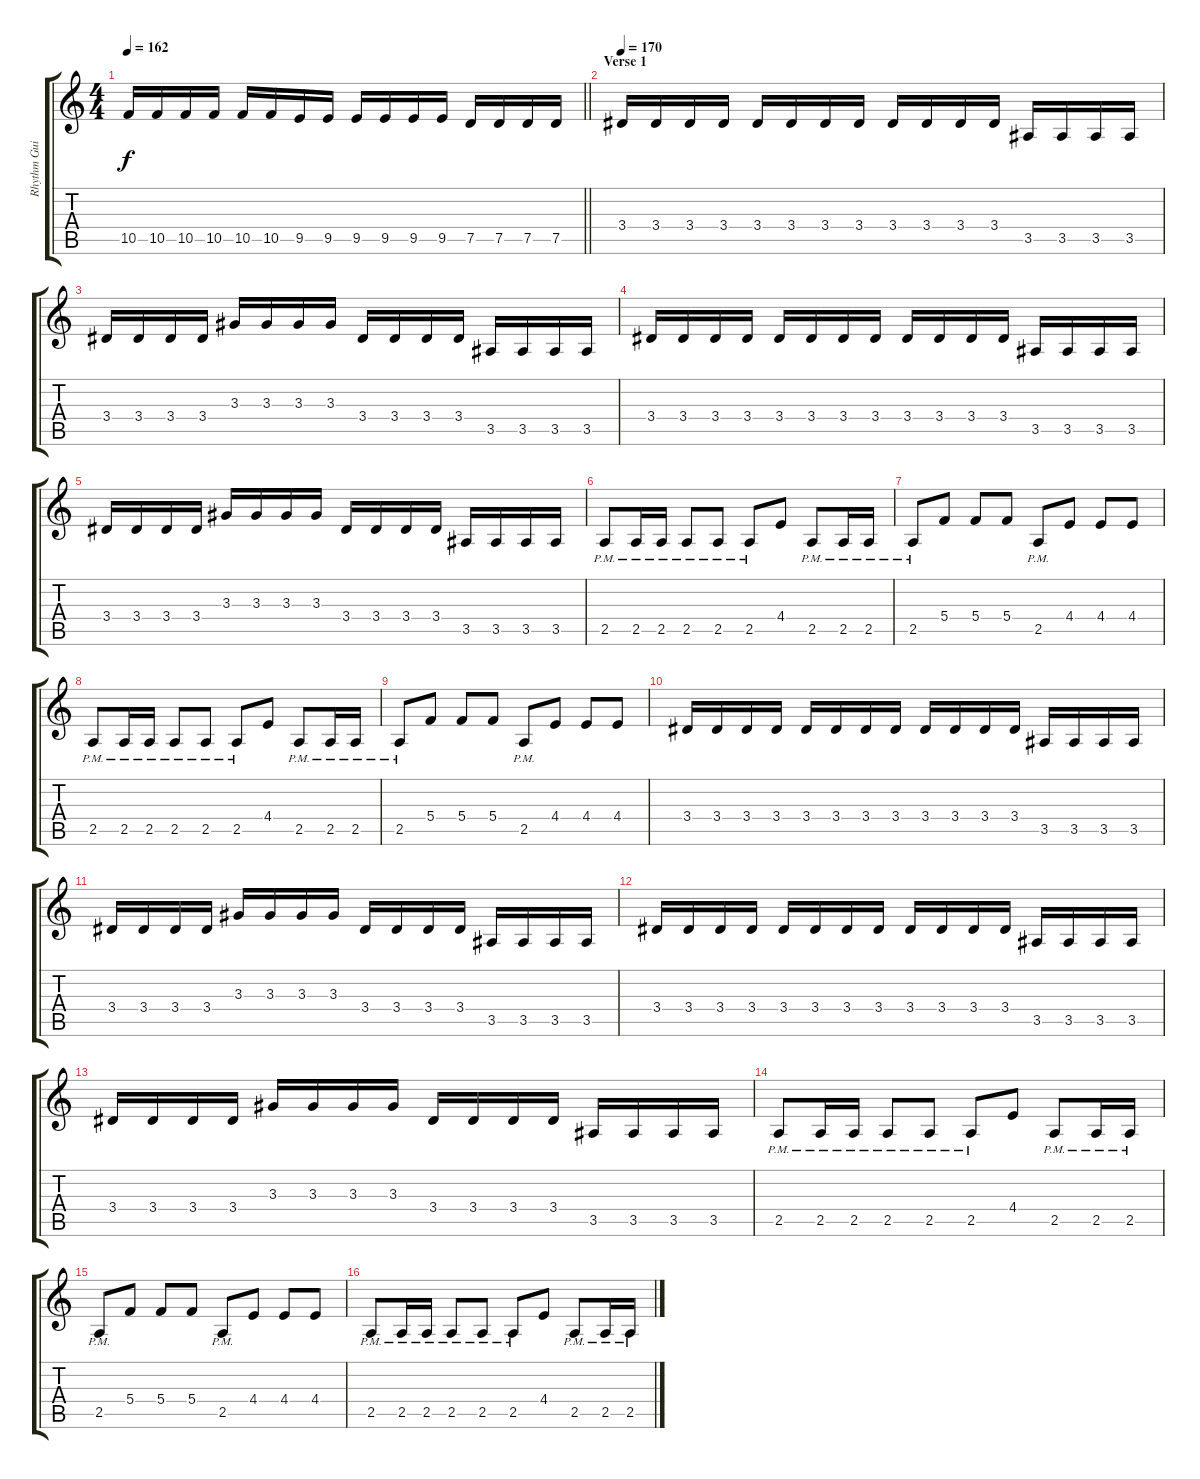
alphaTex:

\track ("Rhythm Guitar" "Rhythm Gui") {instrument distortionguitar}
\staff {score tabs}
\tuning (D4 A3 F3 C3 G2 D2) {hide}
\ts (4 4)
\tempo 162
\clef g2
\barLineRight lightlight
\ks c
10.5.16{dy f} 10.5.16 10.5.16 10.5.16 10.5.16 10.5.16 9.5.16 9.5.16 9.5.16 9.5.16 9.5.16 9.5.16 7.5.16 7.5.16 7.5.16 7.5.16 |
\section ("" "Verse 1")
\tempo 170
3.4.16 3.4.16 3.4.16 3.4.16 3.4.16 3.4.16 3.4.16 3.4.16 3.4.16 3.4.16 3.4.16 3.4.16 3.5.16 3.5.16 3.5.16 3.5.16 |
3.4.16 3.4.16 3.4.16 3.4.16 3.3.16 3.3.16 3.3.16 3.3.16 3.4.16 3.4.16 3.4.16 3.4.16 3.5.16 3.5.16 3.5.16 3.5.16 |
3.4.16 3.4.16 3.4.16 3.4.16 3.4.16 3.4.16 3.4.16 3.4.16 3.4.16 3.4.16 3.4.16 3.4.16 3.5.16 3.5.16 3.5.16 3.5.16 |
3.4.16 3.4.16 3.4.16 3.4.16 3.3.16 3.3.16 3.3.16 3.3.16 3.4.16 3.4.16 3.4.16 3.4.16 3.5.16 3.5.16 3.5.16 3.5.16 |
2.5{pm}.8 2.5{pm}.16 2.5{pm}.16 2.5{pm}.8 2.5{pm}.8 2.5{pm}.8 4.4.8 2.5{pm}.8 2.5{pm}.16 2.5{pm}.16 |
2.5{pm}.8 5.4.8 5.4.8 5.4.8 2.5{pm}.8 4.4.8 4.4.8 4.4.8 |
2.5{pm}.8 2.5{pm}.16 2.5{pm}.16 2.5{pm}.8 2.5{pm}.8 2.5{pm}.8 4.4.8 2.5{pm}.8 2.5{pm}.16 2.5{pm}.16 |
2.5{pm}.8 5.4.8 5.4.8 5.4.8 2.5{pm}.8 4.4.8 4.4.8 4.4.8 |
3.4.16 3.4.16 3.4.16 3.4.16 3.4.16 3.4.16 3.4.16 3.4.16 3.4.16 3.4.16 3.4.16 3.4.16 3.5.16 3.5.16 3.5.16 3.5.16 |
3.4.16 3.4.16 3.4.16 3.4.16 3.3.16 3.3.16 3.3.16 3.3.16 3.4.16 3.4.16 3.4.16 3.4.16 3.5.16 3.5.16 3.5.16 3.5.16 |
3.4.16 3.4.16 3.4.16 3.4.16 3.4.16 3.4.16 3.4.16 3.4.16 3.4.16 3.4.16 3.4.16 3.4.16 3.5.16 3.5.16 3.5.16 3.5.16 |
3.4.16 3.4.16 3.4.16 3.4.16 3.3.16 3.3.16 3.3.16 3.3.16 3.4.16 3.4.16 3.4.16 3.4.16 3.5.16 3.5.16 3.5.16 3.5.16 |
2.5{pm}.8 2.5{pm}.16 2.5{pm}.16 2.5{pm}.8 2.5{pm}.8 2.5{pm}.8 4.4.8 2.5{pm}.8 2.5{pm}.16 2.5{pm}.16 |
2.5{pm}.8 5.4.8 5.4.8 5.4.8 2.5{pm}.8 4.4.8 4.4.8 4.4.8 |
2.5{pm}.8 2.5{pm}.16 2.5{pm}.16 2.5{pm}.8 2.5{pm}.8 2.5{pm}.8 4.4.8 2.5{pm}.8 2.5{pm}.16 2.5{pm}.16
